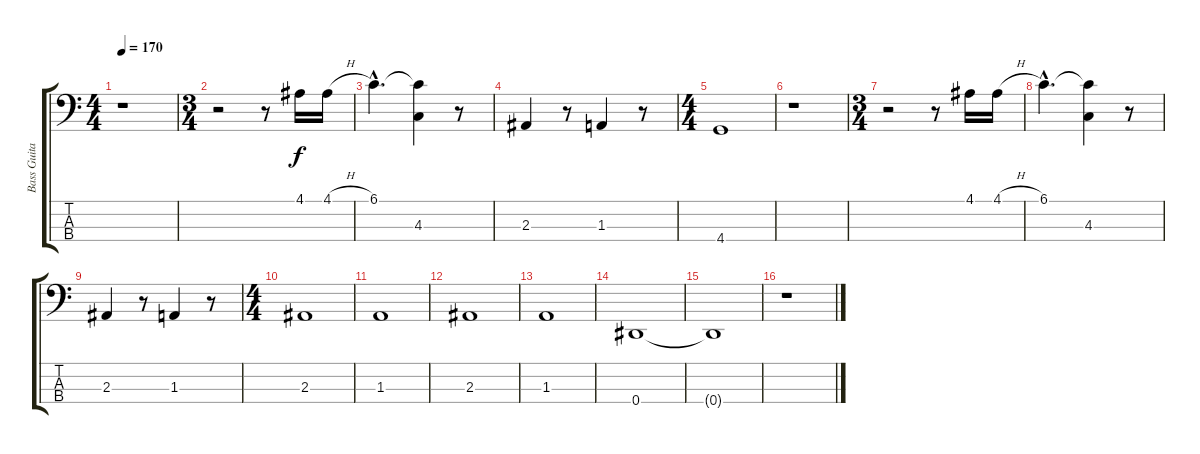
\track ("Bass Guitar" "Bass Guita") {instrument electricbasspick}
\staff {score tabs}
\tuning (Gb2 Db2 Ab1 Eb1) {hide}
\ts (4 4)
\tempo 170
\clef f4
\ks c
r.1{dy f} |
\ts (3 4)
r.2 r.8 4.1.16 4.1{h}.16 |
6.1{hac}.4{d} (6.1{t} 4.3).4 r.8 |
2.3.4 r.8 1.3.4 r.8 |
\ts (4 4)
4.4.1 |
r.1 |
\ts (3 4)
r.2 r.8 4.1.16 4.1{h}.16 |
6.1{hac}.4{d} (6.1{t} 4.3).4 r.8 |
2.3.4 r.8 1.3.4 r.8 |
\ts (4 4)
2.3.1 |
1.3.1 |
2.3.1 |
1.3.1 |
0.4.1 |
0.4{t}.1 |
r.1
